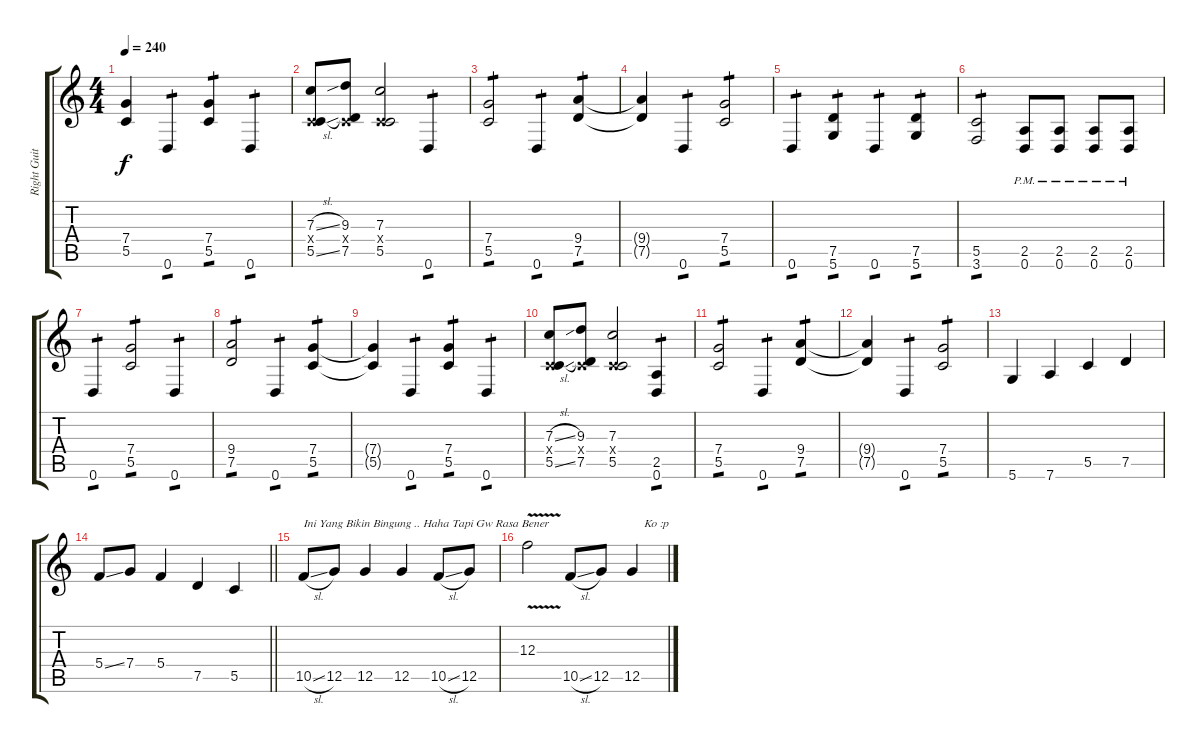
\track ("Right Guitar" "Right Guit") {instrument distortionguitar}
\staff {score tabs}
\tuning (D4 A3 F3 C3 G2 D2) {hide}
\ts (4 4)
\tempo 240
\clef g2
\ks c
(7.4{t} 5.5{t}).4{dy f} 0.6.4{tp 1} (7.4 5.5).4{tp 1} 0.6.4{tp 1} |
(7.3{sl} 0.4{x} 5.5{sl}).8 (9.3 0.4{x} 7.5).8 (7.3 0.4{x} 5.5).2 0.6.4{tp 1} |
(7.4 5.5).2{tp 1} 0.6.4{tp 1} (9.4 7.5).4{tp 1} |
(9.4{t} 7.5{t}).4 0.6.4{tp 1} (7.4 5.5).2{tp 1} |
0.6.4{tp 1} (7.5 5.6).4{tp 1} 0.6.4{tp 1} (7.5 5.6).4{tp 1} |
(5.5 3.6).2{tp 1} (2.5{pm} 0.6{pm}).8 (2.5{pm} 0.6{pm}).8 (2.5{pm} 0.6{pm}).8 (2.5{pm} 0.6{pm}).8 |
0.6.4{tp 1} (7.4 5.5).2{tp 1} 0.6.4{tp 1} |
(9.4 7.5).2{tp 1} 0.6.4{tp 1} (7.4 5.5).4{tp 1} |
(7.4{t} 5.5{t}).4 0.6.4{tp 1} (7.4 5.5).4{tp 1} 0.6.4{tp 1} |
(7.3{sl} 0.4{x} 5.5{sl}).8 (9.3 0.4{x} 7.5).8 (7.3 0.4{x} 5.5).2 (2.5 0.6).4{tp 1} |
(7.4 5.5).2{tp 1} 0.6.4{tp 1} (9.4 7.5).4{tp 1} |
(9.4{t} 7.5{t}).4 0.6.4{tp 1} (7.4 5.5).2{tp 1} |
5.6.4 7.6.4 5.5.4 7.5.4 |
\barLineRight lightlight
5.4{ss}.8 7.4.8 5.4.4 7.5.4 5.5.4 |
\section ("" "")
10.5{sl}.8{txt "Ini Yang Bikin Bingung .. Haha Tapi Gw Rasa Bener "} 12.5.8 12.5.4 12.5.4 10.5{sl}.8 12.5.8 |
12.3{v}.2 10.5{sl}.8 12.5.8 12.5.4{txt "    Ko :p"}
